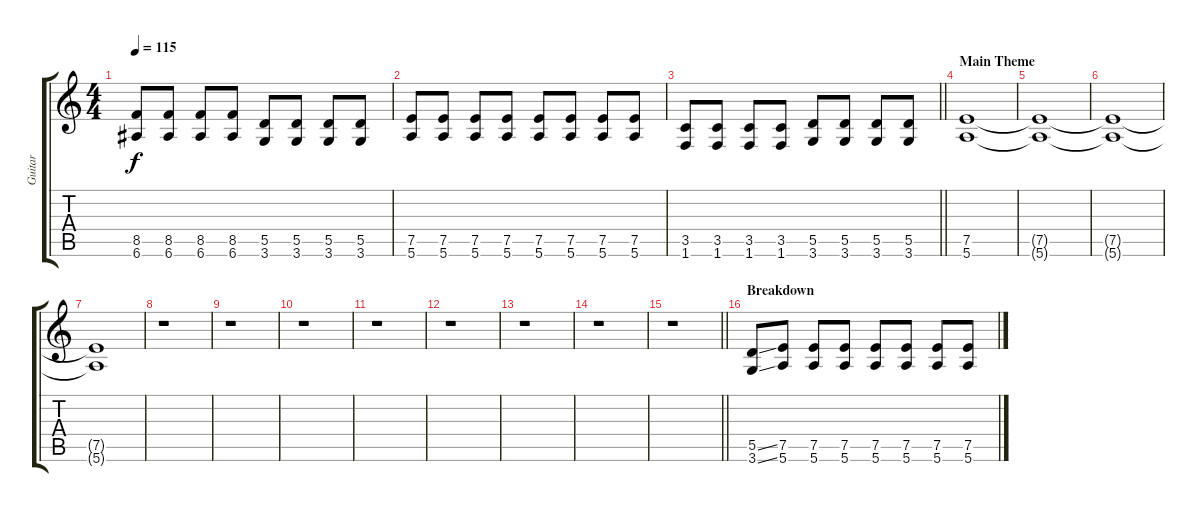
\track ("Guitar" "Guitar") {instrument distortionguitar}
\staff {score tabs}
\tuning (E4 B3 G3 D3 A2 E2) {hide}
\ts (4 4)
\tempo 115
\clef g2
\ks c
(8.5 6.6).8{dy f} (8.5 6.6).8 (8.5 6.6).8 (8.5 6.6).8 (5.5 3.6).8 (5.5 3.6).8 (5.5 3.6).8 (5.5 3.6).8 |
(7.5 5.6).8 (7.5 5.6).8 (7.5 5.6).8 (7.5 5.6).8 (7.5 5.6).8 (7.5 5.6).8 (7.5 5.6).8 (7.5 5.6).8 |
\barLineRight lightlight
(3.5 1.6).8 (3.5 1.6).8 (3.5 1.6).8 (3.5 1.6).8 (5.5 3.6).8 (5.5 3.6).8 (5.5 3.6).8 (5.5 3.6).8 |
\section ("" "Main Theme")
(7.5 5.6).1{volume 0} |
(7.5{t} 5.6{t}).1 |
(7.5{t} 5.6{t}).1 |
(7.5{t} 5.6{t}).1 |
r.1 |
r.1 |
r.1 |
r.1 |
r.1 |
r.1 |
r.1 |
\barLineRight lightlight
r.1 |
\section ("" "Breakdown")
(5.5{ss} 3.6{ss}).8{volume 7} (7.5 5.6).8 (7.5 5.6).8 (7.5 5.6).8 (7.5 5.6).8 (7.5 5.6).8 (7.5 5.6).8 (7.5 5.6).8
